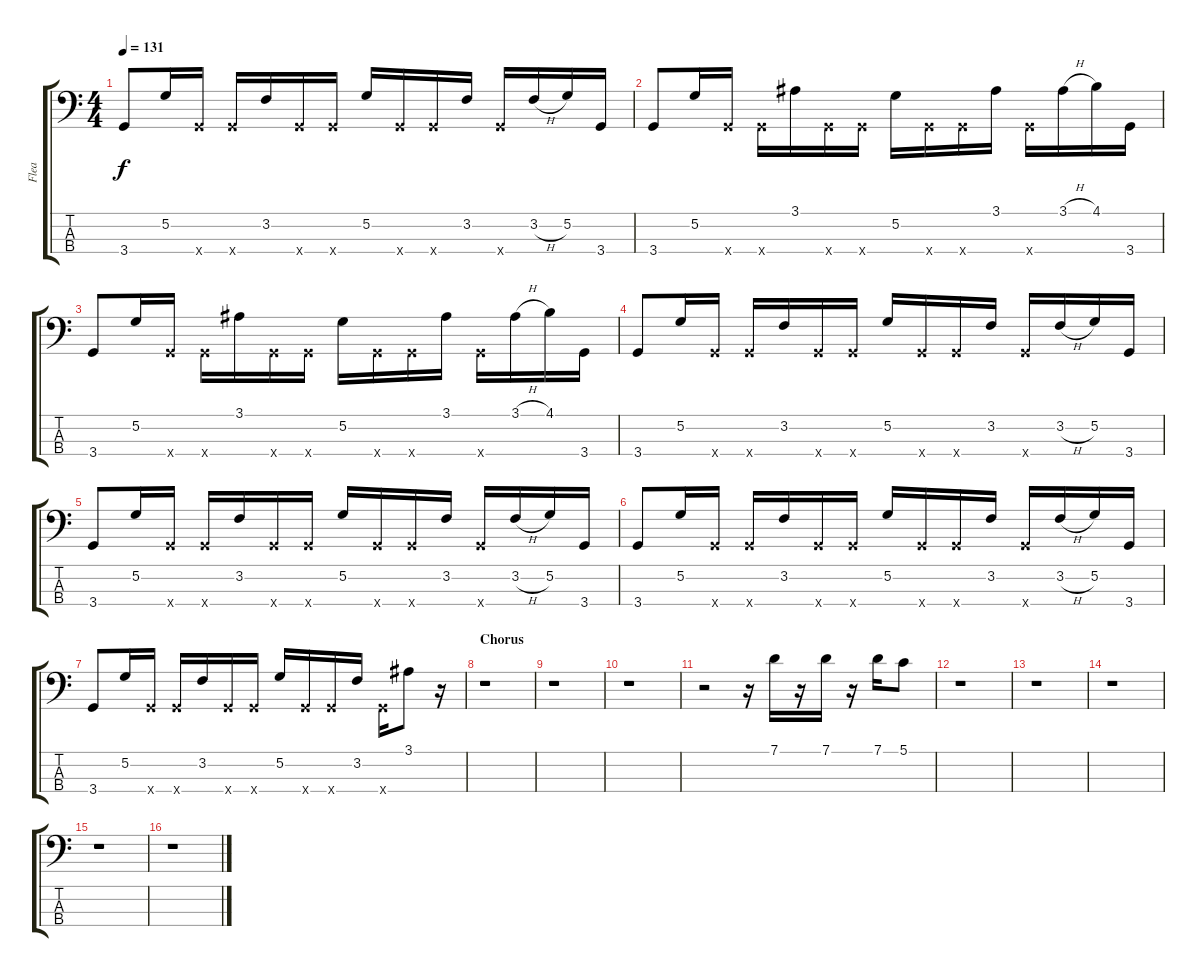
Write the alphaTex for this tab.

\track ("Flea" "Flea") {instrument slapbass1}
\staff {score tabs}
\tuning (G2 D2 A1 E1) {hide}
\ts (4 4)
\tempo 131
\clef f4
\ks c
3.4.8{dy f} 5.2.16 3.4{x}.16 3.4{x}.16 3.2.16 3.4{x}.16 3.4{x}.16 5.2.16 3.4{x}.16 3.4{x}.16 3.2.16 3.4{x}.16 3.2{h}.16 5.2.16 3.4.16 |
3.4.8 5.2.16 3.4{x}.16 3.4{x}.16 3.1.16 3.4{x}.16 3.4{x}.16 5.2.16 3.4{x}.16 3.4{x}.16 3.1.16 3.4{x}.16 3.1{h}.16 4.1.16 3.4.16 |
3.4.8 5.2.16 3.4{x}.16 3.4{x}.16 3.1.16 3.4{x}.16 3.4{x}.16 5.2.16 3.4{x}.16 3.4{x}.16 3.1.16 3.4{x}.16 3.1{h}.16 4.1.16 3.4.16 |
3.4.8 5.2.16 3.4{x}.16 3.4{x}.16 3.2.16 3.4{x}.16 3.4{x}.16 5.2.16 3.4{x}.16 3.4{x}.16 3.2.16 3.4{x}.16 3.2{h}.16 5.2.16 3.4.16 |
3.4.8 5.2.16 3.4{x}.16 3.4{x}.16 3.2.16 3.4{x}.16 3.4{x}.16 5.2.16 3.4{x}.16 3.4{x}.16 3.2.16 3.4{x}.16 3.2{h}.16 5.2.16 3.4.16 |
3.4.8 5.2.16 3.4{x}.16 3.4{x}.16 3.2.16 3.4{x}.16 3.4{x}.16 5.2.16 3.4{x}.16 3.4{x}.16 3.2.16 3.4{x}.16 3.2{h}.16 5.2.16 3.4.16 |
3.4.8 5.2.16 3.4{x}.16 3.4{x}.16 3.2.16 3.4{x}.16 3.4{x}.16 5.2.16 3.4{x}.16 3.4{x}.16 3.2.16 3.4{x}.16 3.1.8 r.16 |
\section ("" "Chorus")
r.1 |
r.1 |
r.1 |
r.2 r.16 7.1.16 r.16 7.1.16 r.16 7.1.16 5.1.8 |
r.1 |
r.1 |
r.1 |
r.1 |
r.1
